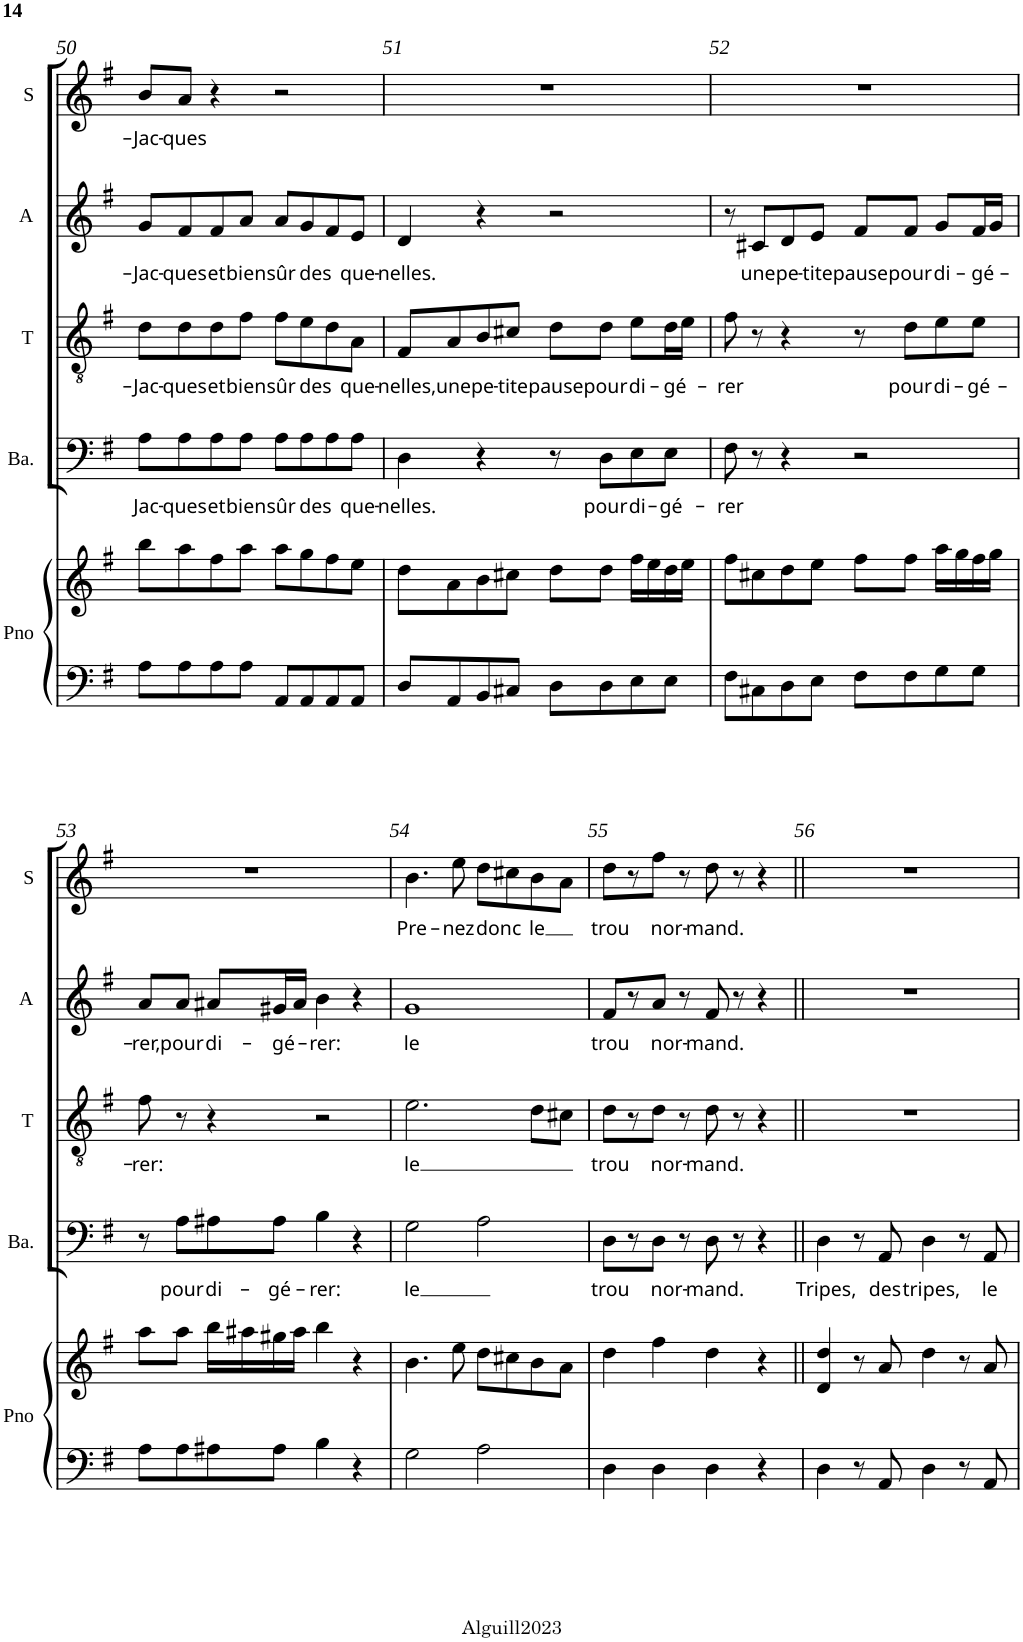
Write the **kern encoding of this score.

**kern	**kern	**kern	**text	**kern	**text	**kern	**text	**kern	**text
*part5	*part5	*part4	*part4	*part3	*part3	*part2	*part2	*part1	*part1
*staff6	*staff5	*staff4	*staff4	*staff3	*staff3	*staff2	*staff2	*staff1	*staff1
*I"Piano	*	*I"Basse	*	*I"Ténor	*	*I"Alto	*	*I"Soprano	*
*I'Pno	*	*I'Ba.	*	*I'T	*	*I'A	*	*I'S	*
!!LO:PB:g=z
*clefF4	*clefG2	*clefF4	*	*clefGv2	*	*clefG2	*	*clefG2	*
*k[f#]	*k[f#]	*k[f#]	*	*k[f#]	*	*k[f#]	*	*k[f#]	*
*G:	*G:	*G:	*	*G:	*	*G:	*	*G:	*
*M4/4	*M4/4	*M4/4	*	*M4/4	*	*M4/4	*	*M4/4	*
*met(c)	*met(c)	*met(c)	*	*met(c)	*	*met(c)	*	*met(c)	*
=50	=50	=50	=50	=50	=50	=50	=50	=50	=50
!	!	!	!LO:LY:b	!	!LO:LY:b	!	!LO:LY:b	!	!LO:LY:b
8A\L	8bb\L	8A\L	Jac-	8d\L	-Jac-	8g/L	-Jac-	8b/L	-Jac-
!	!	!	!LO:LY:b	!	!LO:LY:b	!	!LO:LY:b	!	!LO:LY:b
8A\	8aa\	8A\	-ques	8d\	-ques	8f#/	-ques	8a/J	-ques
!	!	!	!LO:LY:b	!	!LO:LY:b	!	!LO:LY:b	!	!
8A\	8ff#\	8A\	et	8d\	et	8f#/	et	4r	.
!	!	!	!LO:LY:b	!	!LO:LY:b	!	!LO:LY:b	!	!
8A\J	8aa\J	8A\J	bien	8f#\J	bien	8a/J	bien	.	.
!	!	!	!LO:LY:b	!	!LO:LY:b	!	!LO:LY:b	!	!
8AA/L	8aa\L	8A\L	sûr	8f#\L	sûr	8a/L	sûr	2r	.
!	!	!	!LO:LY:b	!	!LO:LY:b	!	!LO:LY:b	!	!
8AA/	8gg\	8A\	des	8e\	des	8g/	des	.	.
8AA/	8ff#\	8A\	.	8d\	.	8f#/	.	.	.
!	!	!	!LO:LY:b	!	!LO:LY:b	!	!LO:LY:b	!	!
8AA/J	8ee\J	8A\J	que-	8A\J	que-	8e/J	que-	.	.
=51	=51	=51	=51	=51	=51	=51	=51	=51	=51
!	!	!	!LO:LY:b	!	!LO:LY:b	!	!LO:LY:b	!	!
8D/L	8dd\L	4D\	-nelles.	8F#/L	-nelles,	4d/	-nelles.	1r	.
!	!	!	!	!	!LO:LY:b	!	!	!	!
8AA/	8a\	.	.	8A/	une	.	.	.	.
!	!	!	!	!	!LO:LY:b	!	!	!	!
8BB/	8b\	4r	.	8B/	pe-	4r	.	.	.
!	!	!	!	!	!LO:LY:b	!	!	!	!
8C#X/J	8cc#X\J	.	.	8c#X/J	-tite	.	.	.	.
!	!	!	!	!	!LO:LY:b	!	!	!	!
8D\L	8dd\L	8r	.	8d\L	pause	2r	.	.	.
!	!	!	!LO:LY:b	!	!LO:LY:b	!	!	!	!
8D\	8dd\J	8D\L	pour	8d\J	pour	.	.	.	.
!	!	!	!LO:LY:b	!	!LO:LY:b	!	!	!	!
8E\	16ff#\LL	8E\	di-	8e\L	di-	.	.	.	.
.	16ee\	.	.	.	.	.	.	.	.
!	!	!	!LO:LY:b	!	!LO:LY:b	!	!	!	!
8E\J	16dd\	8E\J	-gé-	16d\L	-gé-	.	.	.	.
.	16ee\JJ	.	.	16e\JJ	.	.	.	.	.
=52	=52	=52	=52	=52	=52	=52	=52	=52	=52
!	!	!	!LO:LY:b	!	!LO:LY:b	!	!	!	!
8F#\L	8ff#\L	8F#\	-rer	8f#\	-rer	8r	.	1r	.
!	!	!	!	!	!	!	!LO:LY:b	!	!
8C#X\	8cc#X\	8r	.	8r	.	8c#X/L	une	.	.
!	!	!	!	!	!	!	!LO:LY:b	!	!
8D\	8dd\	4r	.	4r	.	8d/	pe-	.	.
!	!	!	!	!	!	!	!LO:LY:b	!	!
8E\J	8ee\J	.	.	.	.	8e/J	-tite	.	.
!	!	!	!	!	!	!	!LO:LY:b	!	!
8F#\L	8ff#\L	2r	.	8r	.	8f#/L	pause	.	.
!	!	!	!	!	!LO:LY:b	!	!LO:LY:b	!	!
8F#\	8ff#\J	.	.	8d\L	pour	8f#/J	pour	.	.
!	!	!	!	!	!LO:LY:b	!	!LO:LY:b	!	!
8G\	16aa\LL	.	.	8e\	di-	8g/L	di-	.	.
.	16gg\	.	.	.	.	.	.	.	.
!	!	!	!	!	!LO:LY:b	!	!LO:LY:b	!	!
8G\J	16ff#\	.	.	8e\J	-gé-	16f#/L	-gé-	.	.
.	16gg\JJ	.	.	.	.	16g/JJ	.	.	.
!!LO:LB:g=z
=53	=53	=53	=53	=53	=53	=53	=53	=53	=53
!	!	!	!	!	!LO:LY:b	!	!LO:LY:b	!	!
8A\L	8aa\L	8r	.	8f#\	-rer:	8a/L	-rer,	1r	.
!	!	!	!LO:LY:b	!	!	!	!LO:LY:b	!	!
8A\	8aa\J	8A\L	pour	8r	.	8a/J	pour	.	.
!	!	!	!LO:LY:b	!	!	!	!LO:LY:b	!	!
8A#X\	16bb\LL	8A#X\	di-	4r	.	8a#X/L	di-	.	.
.	16aa#X\	.	.	.	.	.	.	.	.
!	!	!	!LO:LY:b	!	!	!	!LO:LY:b	!	!
8A#\J	16gg#X\	8A#\J	-gé-	.	.	16g#X/L	-gé-	.	.
.	16aa#\JJ	.	.	.	.	16a#/JJ	.	.	.
!	!	!	!LO:LY:b	!	!	!	!LO:LY:b	!	!
4B\	4bb\	4B\	-rer:	2r	.	4b\	-rer:	.	.
4r	4r	4r	.	.	.	4r	.	.	.
=54	=54	=54	=54	=54	=54	=54	=54	=54	=54
!	!	!	!LO:LY:b	!	!LO:LY:b	!	!LO:LY:b	!	!LO:LY:b
2G\	4.b\	2G\	le	2.e\	le	1g	le	4.b\	Pre-
!	!	!	!	!	!	!	!	!	!LO:LY:b
.	8ee\	.	.	.	.	.	.	8ee\	-nez
!	!	!	!	!	!	!	!	!	!LO:LY:b
2A\	8dd\L	2A\	.	.	.	.	.	8dd\L	donc
.	8cc#X\	.	.	.	.	.	.	8cc#X\	.
!	!	!	!	!	!	!	!	!	!LO:LY:b
.	8b\	.	.	8d\L	.	.	.	8b\	le
.	8a\J	.	.	8c#X\J	.	.	.	8a\J	.
=55	=55	=55	=55	=55	=55	=55	=55	=55	=55
!	!	!	!LO:LY:b	!	!LO:LY:b	!	!LO:LY:b	!	!LO:LY:b
4D\	4dd\	8D\L	trou	8d\L	trou	8f#/L	trou	8dd\L	trou
.	.	8r	.	8r	.	8r	.	8r	.
!	!	!	!LO:LY:b	!	!LO:LY:b	!	!LO:LY:b	!	!LO:LY:b
4D\	4ff#\	8D\J	nor-	8d\J	nor-	8a/J	nor-	8ff#\J	nor-
.	.	8r	.	8r	.	8r	.	8r	.
!	!	!	!LO:LY:b	!	!LO:LY:b	!	!LO:LY:b	!	!LO:LY:b
4D\	4dd\	8D\	-mand.	8d\	-mand.	8f#/	-mand.	8dd\	-mand.
.	.	8r	.	8r	.	8r	.	8r	.
4r	4r	4r	.	4r	.	4r	.	4r	.
=56||	=56||	=56||	=56||	=56||	=56||	=56||	=56||	=56||	=56||
!	!	!	!LO:LY:b	!	!	!	!	!	!
4D\	4d/ 4dd/	4D\	Tripes,	1r	.	1r	.	1r	.
8r	8r	8r	.	.	.	.	.	.	.
!	!	!	!LO:LY:b	!	!	!	!	!	!
8AA/	8a/	8AA/	des	.	.	.	.	.	.
!	!	!	!LO:LY:b	!	!	!	!	!	!
4D\	4dd\	4D\	tripes,	.	.	.	.	.	.
8r	8r	8r	.	.	.	.	.	.	.
!	!	!	!LO:LY:b	!	!	!	!	!	!
8AA/	8a/	8AA/	le	.	.	.	.	.	.
=	=	=	=	=	=	=	=	=	=
*-	*-	*-	*-	*-	*-	*-	*-	*-	*-
